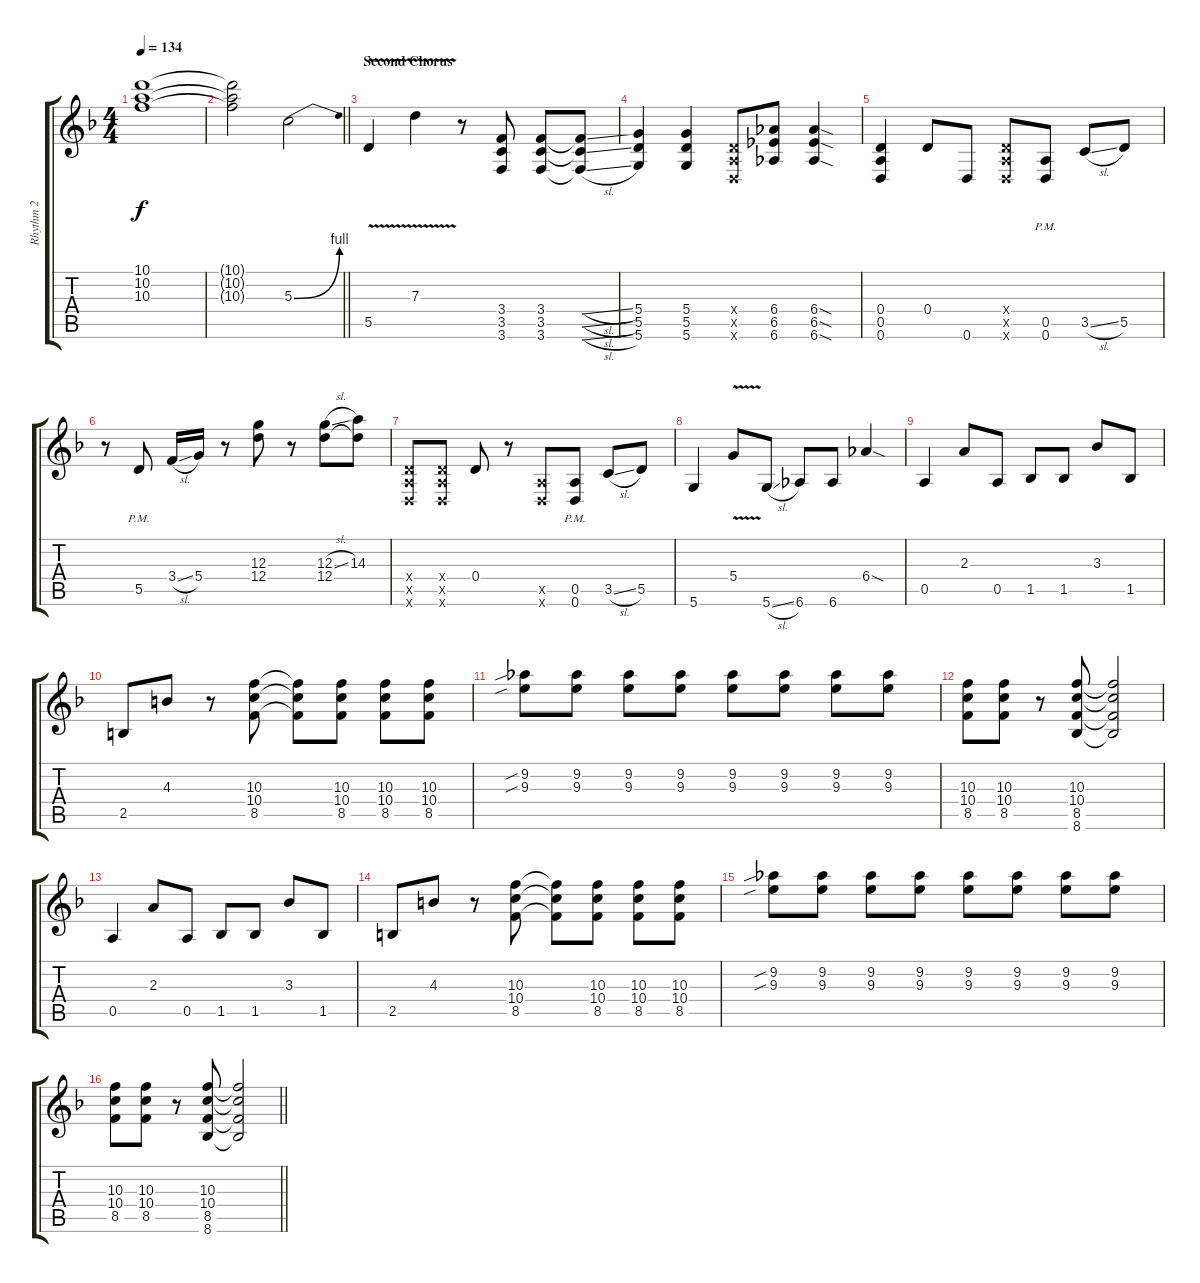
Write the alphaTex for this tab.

\track ("Rhythm 2" "Rhythm 2") {instrument overdrivenguitar}
\staff {score tabs}
\tuning (E4 B3 G3 D3 A2 D2) {hide}
\ts (4 4)
\tempo 134
\clef g2
\ks f
(10.1 10.2{t} 10.3{t}).1{dy f} |
\barLineRight lightlight
(10.1{t} 10.2{t} 10.3{t}).2 5.3{be (bend 0 0 60 4)}.2 |
\section ("" "Second Chorus")
5.5{v}.4 7.3{v}.4 r.8 (3.4 3.5 3.6).8 (3.4 3.5 3.6).8 (3.4{sl t} 3.5{sl t} 3.6{sl t}).8 |
(5.4 5.5 5.6).4 (5.4 5.5 5.6).4 (0.4{x} 0.5{x} 0.6{x}).8 (6.4 6.5 6.6).8 (6.4{sod} 6.5{sod} 6.6{sod}).4 |
(0.4 0.5 0.6).4 0.4.8 0.6.8 (0.4{x} 0.5{x} 0.6{x}).8 (0.5{pm} 0.6{pm}).8 3.5{sl}.8 5.5.8 |
r.8 5.5{pm}.8 3.4{sl}.16 5.4.16 r.8 (12.3 12.4).8 r.8 (12.3{sl} 12.4).8 (14.3 12.4{t}).8 |
(0.4{x} 0.5{x} 0.6{x}).8 (0.4{x} 0.5{x} 0.6{x}).8 0.4.8 r.8 (0.5{x} 0.6{x}).8 (0.5{pm} 0.6{pm}).8 3.5{sl}.8 5.5.8 |
5.6.4 5.4{v}.8 5.6{sl}.8 6.6.8 6.6.8 6.4{sod}.4 |
0.5.4 2.3.8 0.5.8 1.5.8 1.5.8 3.3.8 1.5.8 |
2.5.8 4.3.8 r.8 (10.3 10.4 8.5).8 (10.3{t} 10.4{t} 8.5{t}).8 (10.3 10.4 8.5).8 (10.3 10.4 8.5).8 (10.3 10.4 8.5).8 |
(9.2{sib} 9.3{sib}).8 (9.2 9.3).8 (9.2 9.3).8 (9.2 9.3).8 (9.2 9.3).8 (9.2 9.3).8 (9.2 9.3).8 (9.2 9.3).8 |
(10.3 10.4 8.5).8 (10.3 10.4 8.5).8 r.8 (10.3 10.4 8.5 8.6).8 (10.3{t} 10.4{t} 8.5{t} 8.6{t}).2 |
0.5.4 2.3.8 0.5.8 1.5.8 1.5.8 3.3.8 1.5.8 |
2.5.8 4.3.8 r.8 (10.3 10.4 8.5).8 (10.3{t} 10.4{t} 8.5{t}).8 (10.3 10.4 8.5).8 (10.3 10.4 8.5).8 (10.3 10.4 8.5).8 |
(9.2{sib} 9.3{sib}).8 (9.2 9.3).8 (9.2 9.3).8 (9.2 9.3).8 (9.2 9.3).8 (9.2 9.3).8 (9.2 9.3).8 (9.2 9.3).8 |
\barLineRight lightlight
(10.3 10.4 8.5).8 (10.3 10.4 8.5).8 r.8 (10.3 10.4 8.5 8.6).8 (10.3{t} 10.4{t} 8.5{t} 8.6{t}).2
